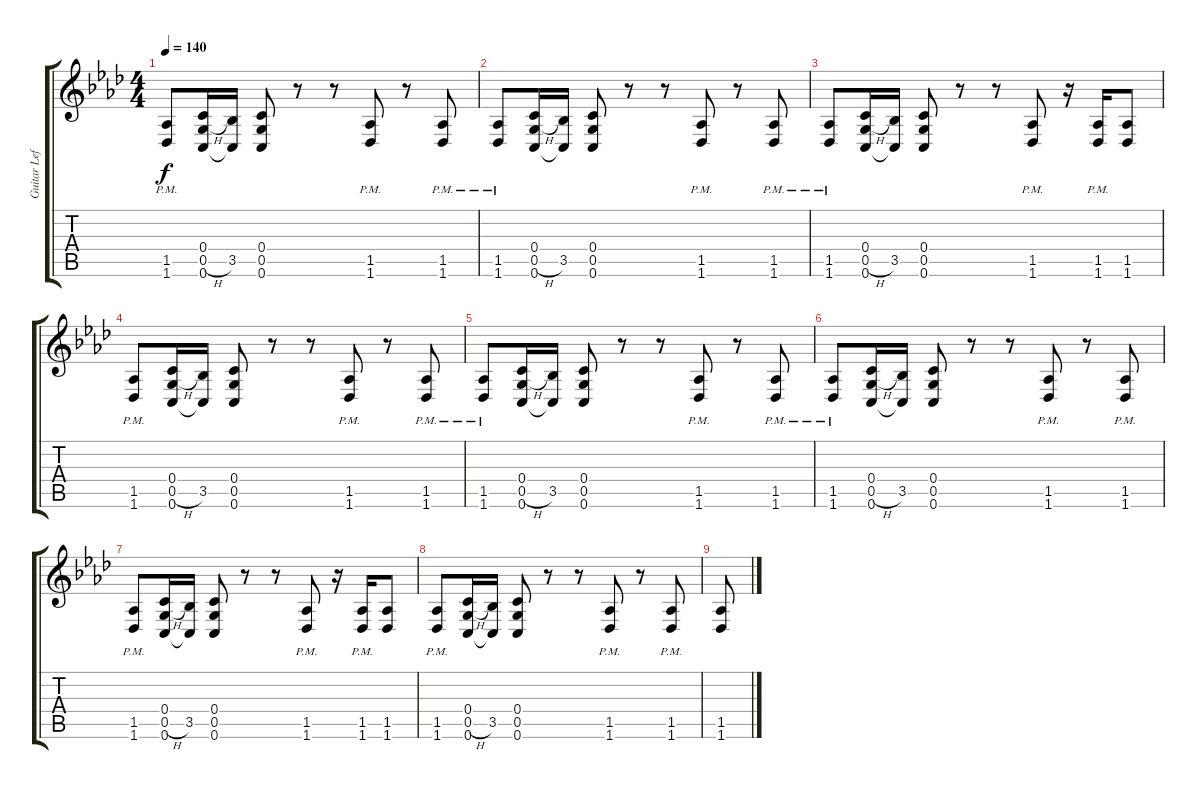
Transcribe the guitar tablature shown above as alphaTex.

\track ("Guitar Left" "Guitar Lef") {instrument distortionguitar}
\staff {score tabs}
\tuning (D4 A3 F3 C3 G2 C2) {hide}
\ts (4 4)
\tempo 140
\clef g2
\ks ab
(1.5{pm} 1.6{pm}).8{dy f} (0.4 0.5{h} 0.6).16 (3.5 0.6{t}).16 (0.4 0.5 0.6).8 r.8 r.8 (1.5{pm} 1.6{pm}).8 r.8 (1.5{pm} 1.6{pm}).8 |
(1.5{pm} 1.6{pm}).8 (0.4 0.5{h} 0.6).16 (3.5 0.6{t}).16 (0.4 0.5 0.6).8 r.8 r.8 (1.5{pm} 1.6{pm}).8 r.8 (1.5{pm} 1.6{pm}).8 |
(1.5{pm} 1.6{pm}).8 (0.4 0.5{h} 0.6).16 (3.5 0.6{t}).16 (0.4 0.5 0.6).8 r.8 r.8 (1.5{pm} 1.6{pm}).8 r.16 (1.5{pm} 1.6{pm}).16 (1.5 1.6).8 |
(1.5{pm} 1.6{pm}).8 (0.4 0.5{h} 0.6).16 (3.5 0.6{t}).16 (0.4 0.5 0.6).8 r.8 r.8 (1.5{pm} 1.6{pm}).8 r.8 (1.5{pm} 1.6{pm}).8 |
(1.5{pm} 1.6{pm}).8 (0.4 0.5{h} 0.6).16 (3.5 0.6{t}).16 (0.4 0.5 0.6).8 r.8 r.8 (1.5{pm} 1.6{pm}).8 r.8 (1.5{pm} 1.6{pm}).8 |
(1.5{pm} 1.6{pm}).8 (0.4 0.5{h} 0.6).16 (3.5 0.6{t}).16 (0.4 0.5 0.6).8 r.8 r.8 (1.5{pm} 1.6{pm}).8 r.8 (1.5{pm} 1.6{pm}).8 |
(1.5{pm} 1.6{pm}).8 (0.4 0.5{h} 0.6).16 (3.5 0.6{t}).16 (0.4 0.5 0.6).8 r.8 r.8 (1.5{pm} 1.6{pm}).8 r.16 (1.5{pm} 1.6{pm}).16 (1.5 1.6).8 |
(1.5{pm} 1.6{pm}).8 (0.4 0.5{h} 0.6).16 (3.5 0.6{t}).16 (0.4 0.5 0.6).8 r.8 r.8 (1.5{pm} 1.6{pm}).8 r.8 (1.5{pm} 1.6{pm}).8 |
(1.5 1.6).8
